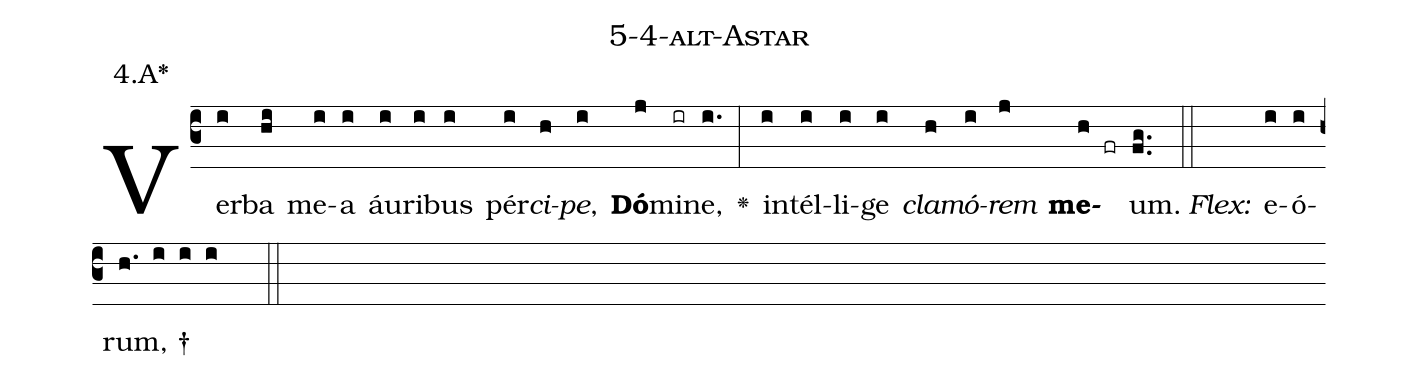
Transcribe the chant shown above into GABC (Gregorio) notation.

name: 5-4-alt-Astar;
annotation: 4.A*;
%%
(c3)Ver(i)ba(hi) me(i)a(i) áu(i)ri(i)bus(i) pér(i)<i>ci</i>(h)<i>pe</i>,(i) <b>Dó</b>(j)mi(ir)ne,(i.) <v>\greheightstar</v>(:) in(i)tél(i)li(i)ge(i) <i>cla</i>(h)<i>mó</i>(i)<i>rem</i>(j) <b>me</b>(h fr)um.(fg..) (::)
<i>Flex:</i>()  e(i)ó(i)rum, †(h. i i i  ::)

%E(i) u(h) o(i) u(j) a(h) e.(fg..) (::)
